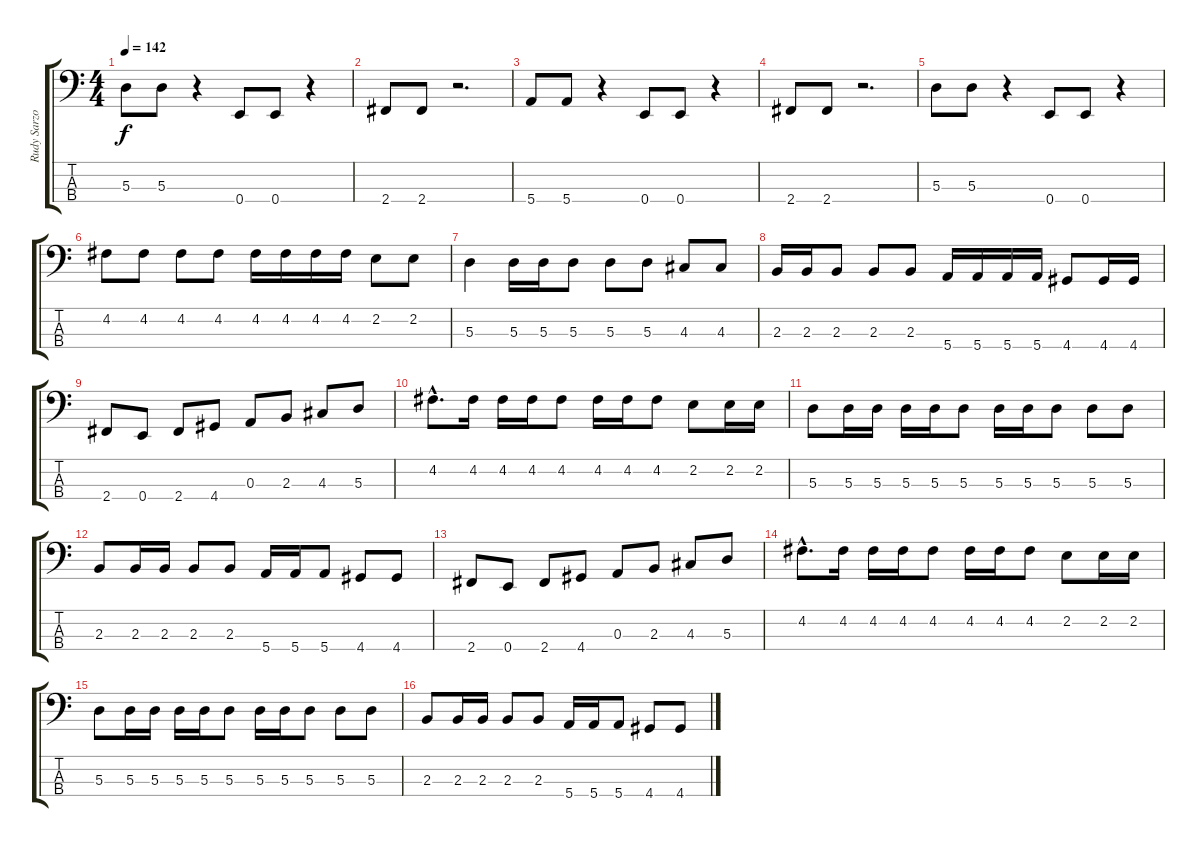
\track ("Rudy Sarzo" "Rudy Sarzo") {instrument electricbassfinger}
\staff {score tabs}
\tuning (G2 D2 A1 E1) {hide}
\ts (4 4)
\tempo 142
\clef f4
\ks c
5.3.8{dy f} 5.3.8 r.4 0.4.8 0.4.8 r.4 |
2.4.8 2.4.8 r.2{d} |
5.4.8 5.4.8 r.4 0.4.8 0.4.8 r.4 |
2.4.8 2.4.8 r.2{d} |
5.3.8 5.3.8 r.4 0.4.8 0.4.8 r.4 |
4.2.8 4.2.8 4.2.8 4.2.8 4.2.16 4.2.16 4.2.16 4.2.16 2.2.8 2.2.8 |
5.3.4 5.3.16 5.3.16 5.3.8 5.3.8 5.3.8 4.3.8 4.3.8 |
2.3.16 2.3.16 2.3.8 2.3.8 2.3.8 5.4.16 5.4.16 5.4.16 5.4.16 4.4.8 4.4.16 4.4.16 |
2.4.8 0.4.8 2.4.8 4.4.8 0.3.8 2.3.8 4.3.8 5.3.8 |
4.2{hac}.8{d} 4.2.16 4.2.16 4.2.16 4.2.8 4.2.16 4.2.16 4.2.8 2.2.8 2.2.16 2.2.16 |
5.3.8 5.3.16 5.3.16 5.3.16 5.3.16 5.3.8 5.3.16 5.3.16 5.3.8 5.3.8 5.3.8 |
2.3.8 2.3.16 2.3.16 2.3.8 2.3.8 5.4.16 5.4.16 5.4.8 4.4.8 4.4.8 |
2.4.8 0.4.8 2.4.8 4.4.8 0.3.8 2.3.8 4.3.8 5.3.8 |
4.2{hac}.8{d} 4.2.16 4.2.16 4.2.16 4.2.8 4.2.16 4.2.16 4.2.8 2.2.8 2.2.16 2.2.16 |
5.3.8 5.3.16 5.3.16 5.3.16 5.3.16 5.3.8 5.3.16 5.3.16 5.3.8 5.3.8 5.3.8 |
2.3.8 2.3.16 2.3.16 2.3.8 2.3.8 5.4.16 5.4.16 5.4.8 4.4.8 4.4.8
